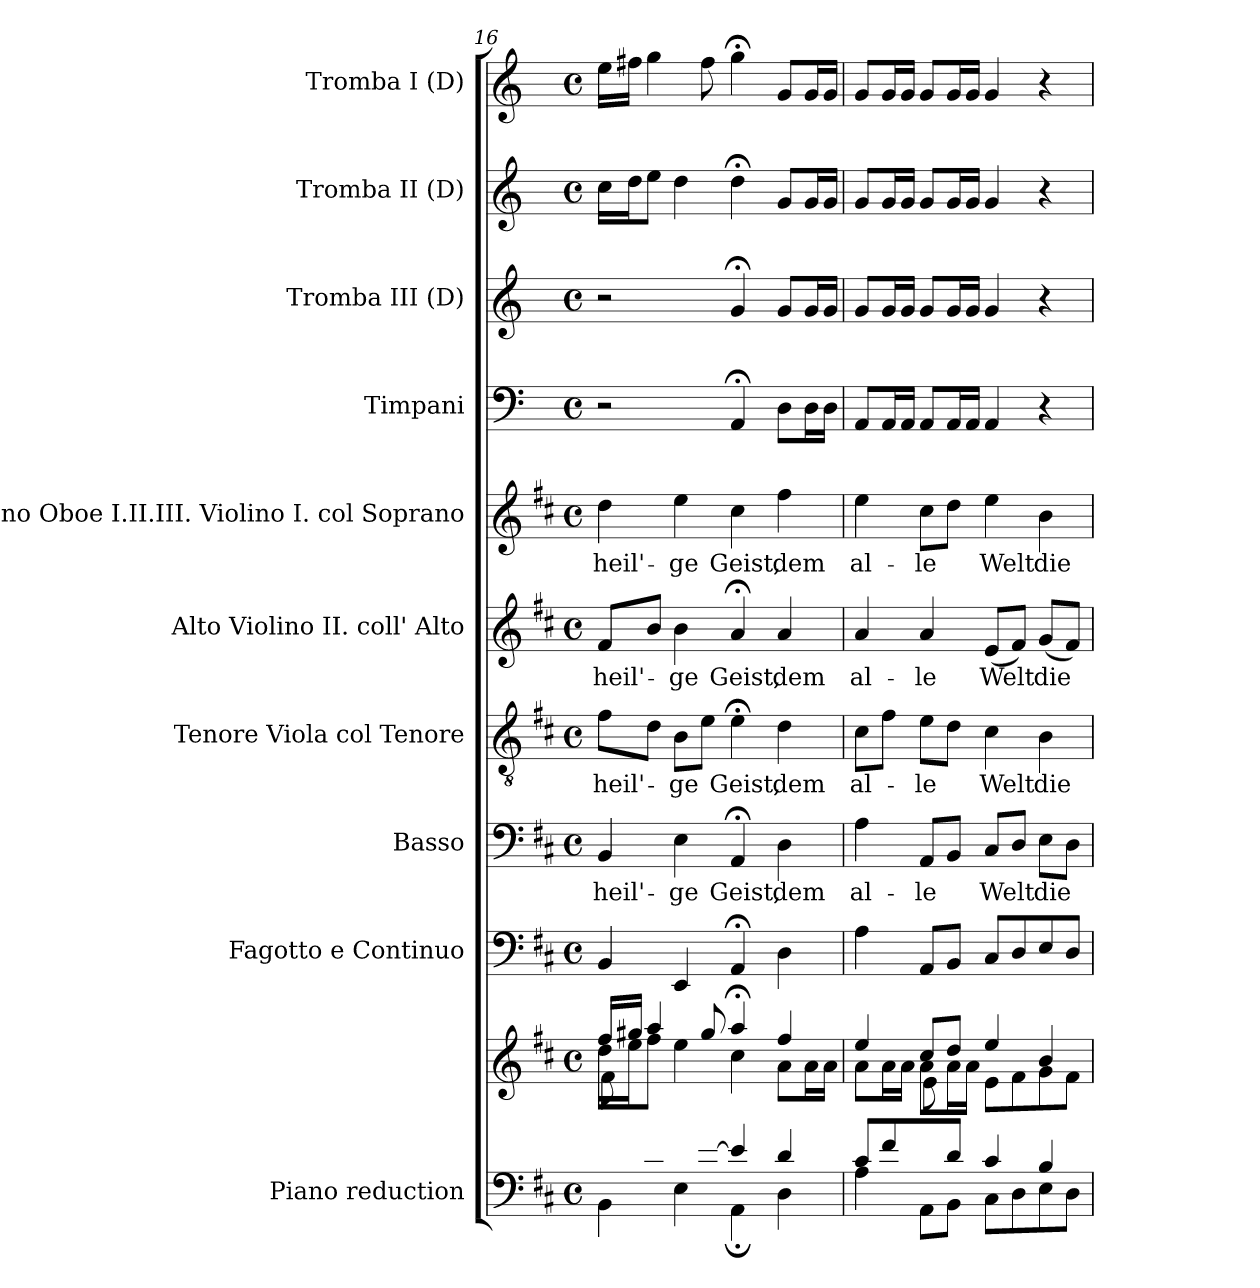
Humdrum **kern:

**kern	**kern	**kern	**kern	**text	**kern	**text	**kern	**text	**kern	**text	**kern	**kern	**kern	**kern
*part10	*part10	*part9	*part8	*part8	*part7	*part7	*part6	*part6	*part5	*part5	*part4	*part3	*part2	*part1
*staff11	*staff10	*staff9	*staff8	*staff8	*staff7	*staff7	*staff6	*staff6	*staff5	*staff5	*staff4	*staff3	*staff2	*staff1
*I"Piano reduction	*	*I"Fagotto e Continuo	*I"Basso	*	*I"Tenore Viola col Tenore	*	*I"Alto Violino II. coll' Alto	*	*I"Soprano Oboe I.II.III. Violino I. col Soprano	*	*I"Timpani	*I"Tromba III (D)	*I"Tromba II (D)	*I"Tromba I (D)
*I'Pno	*	*	*	*	*	*	*	*	*	*	*I'Timp	*	*	*
*clefF4	*clefG2	*clefF4	*clefF4	*	*clefGv2	*	*clefG2	*	*clefG2	*	*clefF4	*clefG2	*clefG2	*clefG2
*	*	*	*	*	*	*	*	*	*	*	*	*ITrd-1c-2	*ITrd-1c-2	*ITrd-1c-2
*k[f#c#]	*k[f#c#]	*k[f#c#]	*k[f#c#]	*	*k[f#c#]	*	*k[f#c#]	*	*k[f#c#]	*	*k[]	*k[f#c#]	*k[f#c#]	*k[f#c#]
*M4/4	*M4/4	*M4/4	*M4/4	*	*M4/4	*	*M4/4	*	*M4/4	*	*M4/4	*M4/4	*M4/4	*M4/4
*met(c)	*met(c)	*met(c)	*met(c)	*	*met(c)	*	*met(c)	*	*met(c)	*	*met(c)	*met(c)	*met(c)	*met(c)
=16	=16	=16	=16	=16	=16	=16	=16	=16	=16	=16	=16	=16	=16	=16
*^	*^	*	*	*	*	*	*	*	*	*	*	*	*	*
*	*	*	*^	*	*	*	*	*	*	*	*	*	*	*	*	*
!	!	!	!	!	!	!	!LO:LY:b	!	!LO:LY:b	!	!LO:LY:b	!	!LO:LY:b	!	!	!	!
8ryy	4BB\	16ff#/LL	16dd\LL	8f#\L	4BB/	4BB/	heil'-	8f#\L	heil'-	8f#/L	heil'-	4dd\	heil'-	2r	2r	16dd\LL	16ff#\LL
.	.	16gg#X/JJ	16ee\J	.	.	.	.	.	.	.	.	.	.	.	.	16ee\J	16gg#X\JJ
8d/	.	4aa/	8ff#\J	2..ryy	.	.	.	8d\J	.	8b/J	.	.	.	.	.	8ff#\J	4aa\
!	!	!	!	!	!	!	!LO:LY:b	!	!LO:LY:b	!	!LO:LY:b	!	!LO:LY:b	!	!	!	!
8B/	4E\	.	4ee\	.	4EE/	4E\	ge	8B\L	-ge	4b\	-ge	4ee\	ge	.	.	4ee\	.
[8e/J	.	8gg#/	.	.	.	.	.	8e\J	.	.	.	.	.	.	.	.	8gg#\
!	!	!	!	!	!	!	!LO:LY:b	!	!LO:LY:b	!	!LO:LY:b	!	!LO:LY:b	!	!	!	!
4e/]	4AA;\	4aa;</	4cc#\	.	4AA;</	4AA;</	Geist,	4e;<\	Geist,	4a;</	Geist,	4cc#\	Geist,	4AA;</	4a;</	4ee;<\	4aa;<\
!	!	!	!	!	!	!	!LO:LY:b	!	!LO:LY:b	!	!LO:LY:b	!	!LO:LY:b	!	!	!	!
4d/	4D\	4ff#/	8a\L	.	4D\	4D\	dem	4d\	dem	4a/	dem	4ff#\	dem	8D\L	8a/L	8a/L	8a/L
.	.	.	16a\L	.	.	.	.	.	.	.	.	.	.	16D\L	16a/L	16a/L	16a/L
.	.	.	16a\JJ	.	.	.	.	.	.	.	.	.	.	16D\JJ	16a/JJ	16a/JJ	16a/JJ
=17	=17	=17	=17	=17	=17	=17	=17	=17	=17	=17	=17	=17	=17	=17	=17	=17	=17
!	!	!	!	!	!	!	!LO:LY:b	!	!LO:LY:b	!	!LO:LY:b	!	!LO:LY:b	!	!	!	!
8c#/L	4A\	4ee/	8a\L	4ryy	4A\	4A\	al-	8c#\L	al-	4a/	al-	4ee\	al-	8AA/L	8a/L	8a/L	8a/L
8f#/J	.	.	16a\L	.	.	.	.	8f#\J	.	.	.	.	.	16AA/L	16a/L	16a/L	16a/L
.	.	.	16a\JJ	.	.	.	.	.	.	.	.	.	.	16AA/JJ	16a/JJ	16a/JJ	16a/JJ
!	!	!	!	!	!	!	!LO:LY:b	!	!LO:LY:b	!	!LO:LY:b	!	!LO:LY:b	!	!	!	!
8ryy	8AA\L	8cc#/L	8a\L	8e\L	8AA/L	8AA/L	le	8e\L	le	4a/	le	8cc#\L	le	8AA/L	8a/L	8a/L	8a/L
8d/J	8BB\J	8dd/J	16a\L	2ryy	8BB/J	8BB/J	.	8d\J	.	.	.	8dd\J	.	16AA/L	16a/L	16a/L	16a/L
.	.	.	16a\JJ	.	.	.	.	.	.	.	.	.	.	16AA/JJ	16a/JJ	16a/JJ	16a/JJ
!	!	!	!	!	!	!	!LO:LY:b	!	!LO:LY:b	!	!LO:LY:b	!	!LO:LY:b	!	!	!	!
4c#/	8C#\L	4ee/	8e\L	.	8C#/L	8C#/L	Welt	4c#\	Welt	(<8e/L	Welt	4ee\	Welt	4AA/	4a/	4a/	4a/
.	8D\	.	8f#\	.	8D/	8D/J	.	.	.	8f#/J)	.	.	.	.	.	.	.
!	!	!	!	!	!	!	!LO:LY:b	!	!LO:LY:b	!	!LO:LY:b	!	!LO:LY:b	!	!	!	!
4B/	8E\	4b/	8g\	.	8E/	8E\L	die	4B\	die	(<8g/L	die	4b\	die	4r	4r	4r	4r
.	8D\J	.	8f#\J	8ryy	8D/J	8D\J	.	.	.	8f#/J)	.	.	.	.	.	.	.
*v	*v	*	*	*	*	*	*	*	*	*	*	*	*	*	*	*	*
*	*v	*v	*v	*	*	*	*	*	*	*	*	*	*	*	*	*
=	=	=	=	=	=	=	=	=	=	=	=	=	=	=
*-	*-	*-	*-	*-	*-	*-	*-	*-	*-	*-	*-	*-	*-	*-
